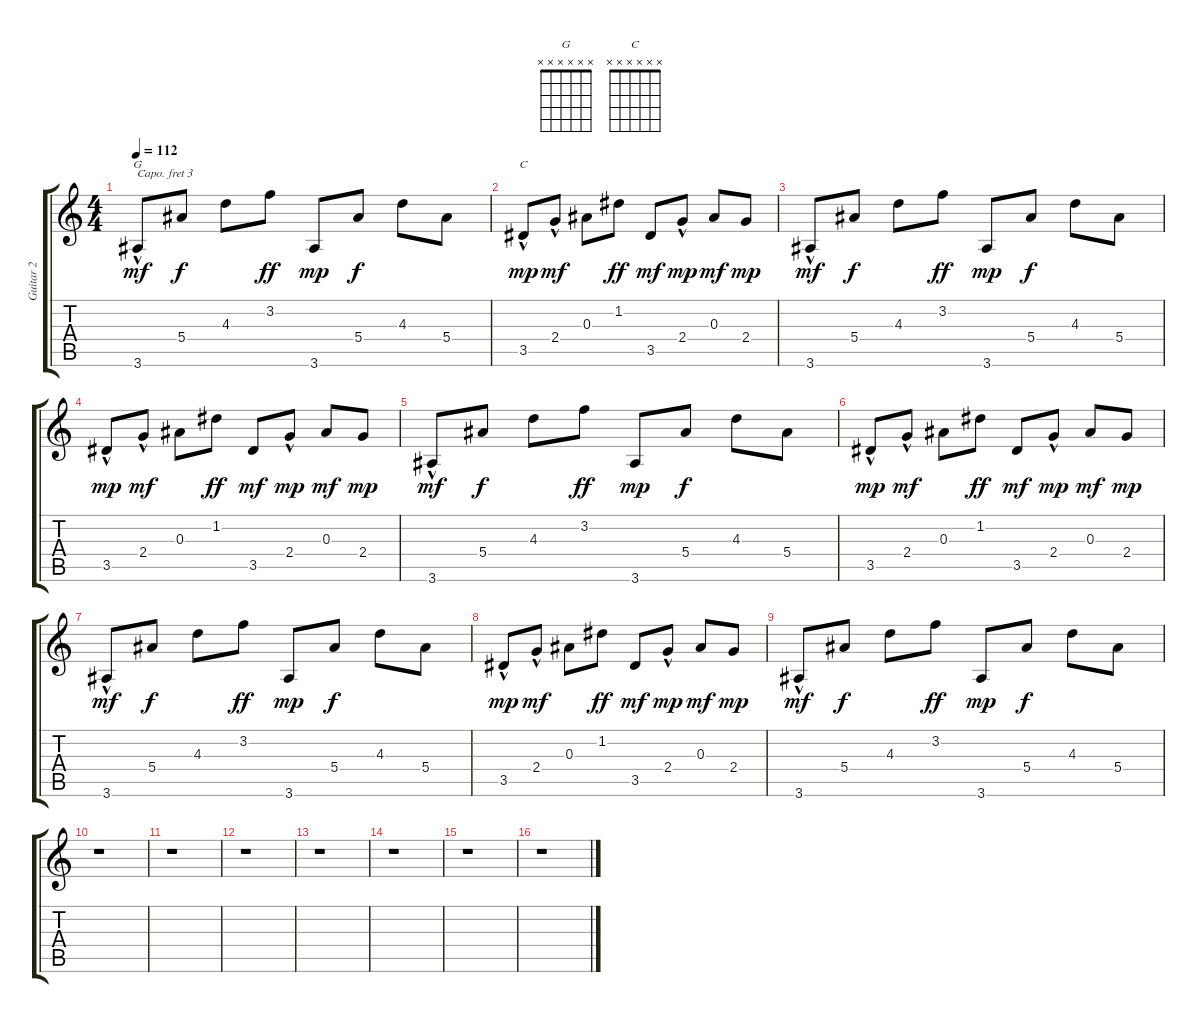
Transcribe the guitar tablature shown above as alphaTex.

\track ("Guitar 2" "Guitar 2") {instrument electricguitarjazz}
\staff {score tabs}
\capo 3
\tuning (E4 B3 G3 D3 A2 E2) {hide}
\chord ("G" x x x x x x) {firstfret 0}
\chord ("C" x x x x x x) {firstfret 0}
\ts (4 4)
\tempo 112
\clef g2
\ks c
3.6{hac}.8{ch "G" dy mf} 5.4.8{dy f} 4.3.8 3.2.8{dy ff} 3.6.8{dy mp} 5.4.8{dy f} 4.3.8 5.4.8 |
3.5{hac}.8{ch "C" dy mp} 2.4{hac}.8{dy mf} 0.3.8 1.2.8{dy ff} 3.5.8{dy mf} 2.4{hac}.8{dy mp} 0.3.8{dy mf} 2.4.8{dy mp} |
3.6{hac}.8{dy mf} 5.4.8{dy f} 4.3.8 3.2.8{dy ff} 3.6.8{dy mp} 5.4.8{dy f} 4.3.8 5.4.8 |
3.5{hac}.8{dy mp} 2.4{hac}.8{dy mf} 0.3.8 1.2.8{dy ff} 3.5.8{dy mf} 2.4{hac}.8{dy mp} 0.3.8{dy mf} 2.4.8{dy mp} |
3.6{hac}.8{dy mf} 5.4.8{dy f} 4.3.8 3.2.8{dy ff} 3.6.8{dy mp} 5.4.8{dy f} 4.3.8 5.4.8 |
3.5{hac}.8{dy mp} 2.4{hac}.8{dy mf} 0.3.8 1.2.8{dy ff} 3.5.8{dy mf} 2.4{hac}.8{dy mp} 0.3.8{dy mf} 2.4.8{dy mp} |
3.6{hac}.8{dy mf} 5.4.8{dy f} 4.3.8 3.2.8{dy ff} 3.6.8{dy mp} 5.4.8{dy f} 4.3.8 5.4.8 |
3.5{hac}.8{dy mp} 2.4{hac}.8{dy mf} 0.3.8 1.2.8{dy ff} 3.5.8{dy mf} 2.4{hac}.8{dy mp} 0.3.8{dy mf} 2.4.8{dy mp} |
3.6{hac}.8{dy mf} 5.4.8{dy f} 4.3.8 3.2.8{dy ff} 3.6.8{dy mp} 5.4.8{dy f} 4.3.8 5.4.8 |
r.1 |
r.1 |
r.1 |
r.1 |
r.1 |
r.1 |
r.1
